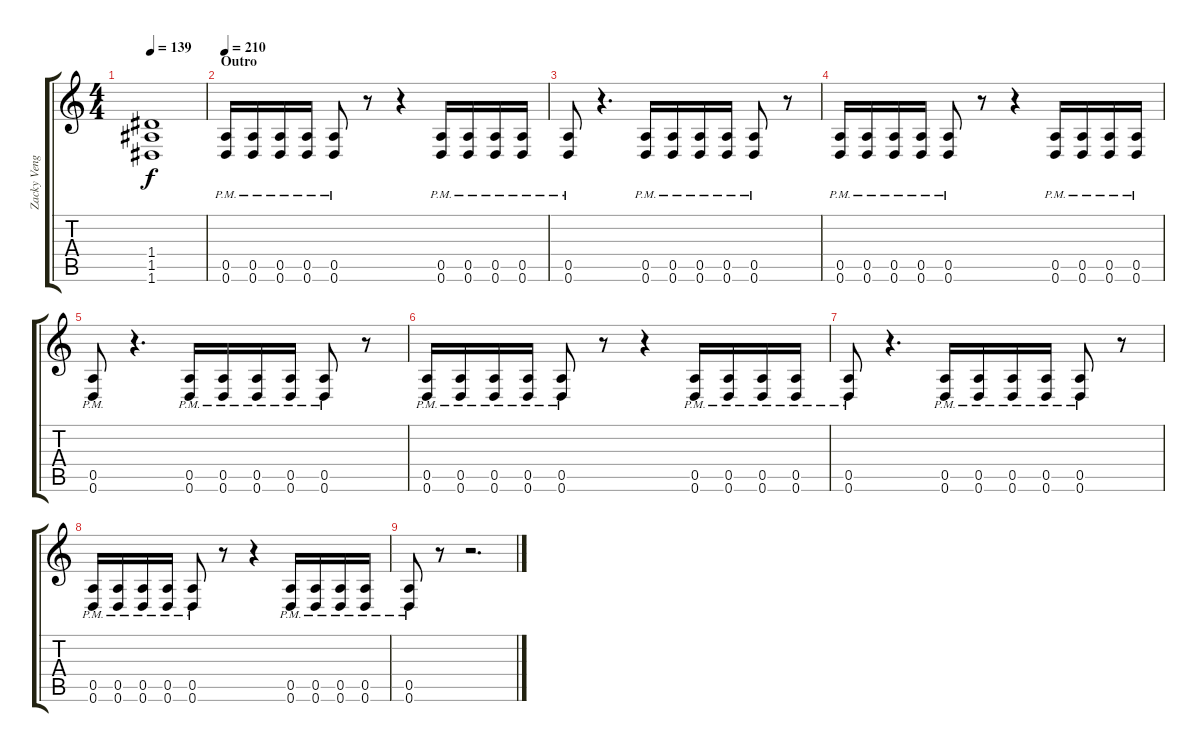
\track ("Zacky Vengeance" "Zacky Veng") {instrument overdrivenguitar}
\staff {score tabs}
\tuning (E4 B3 G3 D3 A2 D2) {hide}
\ts (4 4)
\tempo 139
\clef g2
\ks c
(1.4{t} 1.5{t} 1.6{t}).1{dy f} |
\section ("" "Outro")
\tempo 210
(0.5{pm} 0.6{pm}).16 (0.5{pm} 0.6{pm}).16 (0.5{pm} 0.6{pm}).16 (0.5{pm} 0.6{pm}).16 (0.5{pm} 0.6{pm}).8 r.8 r.4 (0.5{pm} 0.6{pm}).16 (0.5{pm} 0.6{pm}).16 (0.5{pm} 0.6{pm}).16 (0.5{pm} 0.6{pm}).16 |
(0.5{pm} 0.6{pm}).8 r.4{d} (0.5{pm} 0.6{pm}).16 (0.5{pm} 0.6{pm}).16 (0.5{pm} 0.6{pm}).16 (0.5{pm} 0.6{pm}).16 (0.5{pm} 0.6{pm}).8 r.8 |
(0.5{pm} 0.6{pm}).16 (0.5{pm} 0.6{pm}).16 (0.5{pm} 0.6{pm}).16 (0.5{pm} 0.6{pm}).16 (0.5{pm} 0.6{pm}).8 r.8 r.4 (0.5{pm} 0.6{pm}).16 (0.5{pm} 0.6{pm}).16 (0.5{pm} 0.6{pm}).16 (0.5{pm} 0.6{pm}).16 |
(0.5{pm} 0.6{pm}).8 r.4{d} (0.5{pm} 0.6{pm}).16 (0.5{pm} 0.6{pm}).16 (0.5{pm} 0.6{pm}).16 (0.5{pm} 0.6{pm}).16 (0.5{pm} 0.6{pm}).8 r.8 |
(0.5{pm} 0.6{pm}).16 (0.5{pm} 0.6{pm}).16 (0.5{pm} 0.6{pm}).16 (0.5{pm} 0.6{pm}).16 (0.5{pm} 0.6{pm}).8 r.8 r.4 (0.5{pm} 0.6{pm}).16 (0.5{pm} 0.6{pm}).16 (0.5{pm} 0.6{pm}).16 (0.5{pm} 0.6{pm}).16 |
(0.5{pm} 0.6{pm}).8 r.4{d} (0.5{pm} 0.6{pm}).16 (0.5{pm} 0.6{pm}).16 (0.5{pm} 0.6{pm}).16 (0.5{pm} 0.6{pm}).16 (0.5{pm} 0.6{pm}).8 r.8 |
(0.5{pm} 0.6{pm}).16 (0.5{pm} 0.6{pm}).16 (0.5{pm} 0.6{pm}).16 (0.5{pm} 0.6{pm}).16 (0.5{pm} 0.6{pm}).8 r.8 r.4 (0.5{pm} 0.6{pm}).16 (0.5{pm} 0.6{pm}).16 (0.5{pm} 0.6{pm}).16 (0.5{pm} 0.6{pm}).16 |
(0.5{pm} 0.6{pm}).8 r.8 r.2{d}
